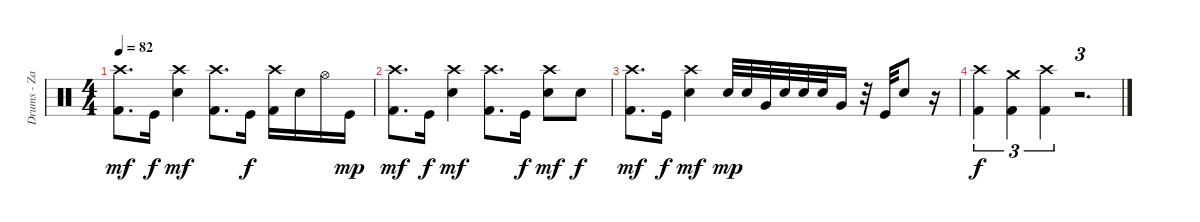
\track ("Drums - Zac Farro" "Drums - Za") {instrument percussion}
\staff {score}
\articulation defaults
\ts (4 4)
\tempo 82
\clef neutral
\ks c
("Crash high (hit)" "Kick (hit) 2").8{d dy mf} "Kick (hit)".16{dy f} ("Crash high (hit)" "Snare (hit) 2").4{dy mf} ("Crash high (hit)" "Kick (hit) 2").8{d} "Kick (hit)".16{dy f} ("Crash high (hit)" "Kick (hit) 2").16 "Snare (hit) 2".16 "Hi-Hat (open)".16 "Kick (hit)".16{dy mp} |
("Crash high (hit)" "Kick (hit) 2").8{d dy mf} "Kick (hit)".16{dy f} ("Crash high (hit)" "Snare (hit) 2").4{dy mf} ("Crash high (hit)" "Kick (hit) 2").8{d} "Kick (hit)".16{dy f} ("Crash high (hit)" "Snare (hit) 2").8{dy mf} "Snare (hit) 2".8{dy f} |
("Crash high (hit)" "Kick (hit) 2").8{d dy mf} "Kick (hit)".16{dy f} ("Crash high (hit)" "Snare (hit) 2").4{dy mf} "Snare (hit) 2".32{dy mp} "Snare (hit) 2".32 "Very Low Tom (hit)".32 "Snare (hit) 2".32 "Snare (hit) 2".32 "Snare (hit) 2".32 "Very Low Tom (hit)".16 r.32 "Kick (hit)".32 "Snare (hit) 2".8 r.16 |
("Crash high (hit)" "Kick (hit) 2").4{tu (3 2) dy f} ("Crash medium (hit)" "Kick (hit) 2").4{tu (3 2)} ("Crash high (hit)" "Kick (hit) 2").4{tu (3 2)} r.2{d tu (3 2)}
